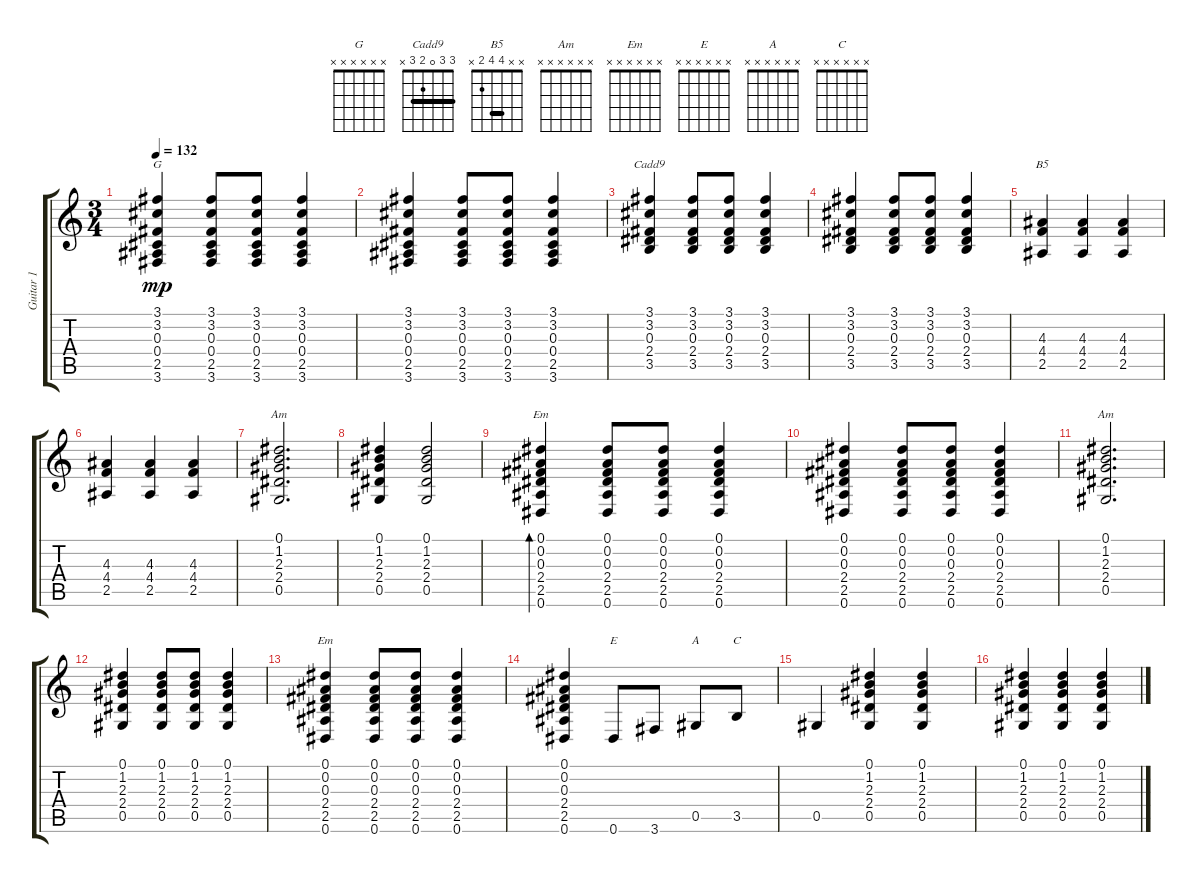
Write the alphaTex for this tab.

\track ("Guitar 1" "Guitar 1") {instrument electricguitarclean}
\staff {score tabs}
\tuning (Eb4 Bb3 Gb3 Db3 Ab2 Eb2) {hide}
\chord ("G" x x x x x x)
\chord ("Cadd9" 3 3 0 2 3 x) {barre 3}
\chord ("B5" x x 4 4 2 x) {barre 4}
\chord ("Am" 0 1 2 2 0 x)
\chord ("Em" 0 0 0 2 2 0)
\chord ("Am" x x x x x x)
\chord ("Em" x x x x x x)
\chord ("E" x x x x x x)
\chord ("A" x x x x x x)
\chord ("C" x x x x x x)
\ts (3 4)
\tempo 132
\clef g2
\ks c
(3.1 3.2 0.3 0.4 2.5 3.6).4{ch "G" dy mp} (3.1 3.2 0.3 0.4 2.5 3.6).8 (3.1 3.2 0.3 0.4 2.5 3.6).8 (3.1 3.2 0.3 0.4 2.5 3.6).4 |
(3.1 3.2 0.3 0.4 2.5 3.6).4 (3.1 3.2 0.3 0.4 2.5 3.6).8 (3.1 3.2 0.3 0.4 2.5 3.6).8 (3.1 3.2 0.3 0.4 2.5 3.6).4 |
(3.1 3.2 0.3 2.4 3.5).4{ch "Cadd9"} (3.1 3.2 0.3 2.4 3.5).8 (3.1 3.2 0.3 2.4 3.5).8 (3.1 3.2 0.3 2.4 3.5).4 |
(3.1 3.2 0.3 2.4 3.5).4 (3.1 3.2 0.3 2.4 3.5).8 (3.1 3.2 0.3 2.4 3.5).8 (3.1 3.2 0.3 2.4 3.5).4 |
(4.3 4.4 2.5).4{ch "B5"} (4.3 4.4 2.5).4 (4.3 4.4 2.5).4 |
(4.3 4.4 2.5).4 (4.3 4.4 2.5).4 (4.3 4.4 2.5).4 |
(0.1 1.2 2.3 2.4 0.5).2{d ch "Am"} |
(0.1 1.2 2.3 2.4 0.5).4 (0.1 1.2 2.3 2.4 0.5).2 |
(0.1 0.2 0.3 2.4 2.5 0.6).4{bd 120 ch "Em"} (0.1 0.2 0.3 2.4 2.5 0.6).8 (0.1 0.2 0.3 2.4 2.5 0.6).8 (0.1 0.2 0.3 2.4 2.5 0.6).4 |
(0.1 0.2 0.3 2.4 2.5 0.6).4 (0.1 0.2 0.3 2.4 2.5 0.6).8 (0.1 0.2 0.3 2.4 2.5 0.6).8 (0.1 0.2 0.3 2.4 2.5 0.6).4 |
(0.1 1.2 2.3 2.4 0.5).2{d ch "Am"} |
(0.1 1.2 2.3 2.4 0.5).4 (0.1 1.2 2.3 2.4 0.5).8 (0.1 1.2 2.3 2.4 0.5).8 (0.1 1.2 2.3 2.4 0.5).4 |
(0.1 0.2 0.3 2.4 2.5 0.6).4{ch "Em"} (0.1 0.2 0.3 2.4 2.5 0.6).8 (0.1 0.2 0.3 2.4 2.5 0.6).8 (0.1 0.2 0.3 2.4 2.5 0.6).4 |
(0.1 0.2 0.3 2.4 2.5 0.6).4 0.6.8{ch "E"} 3.6.8 0.5.8{ch "A"} 3.5.8{ch "C"} |
0.5.4 (0.1 1.2 2.3 2.4 0.5).4 (0.1 1.2 2.3 2.4 0.5).4 |
(0.1 1.2 2.3 2.4 0.5).4 (0.1 1.2 2.3 2.4 0.5).4 (0.1 1.2 2.3 2.4 0.5).4
